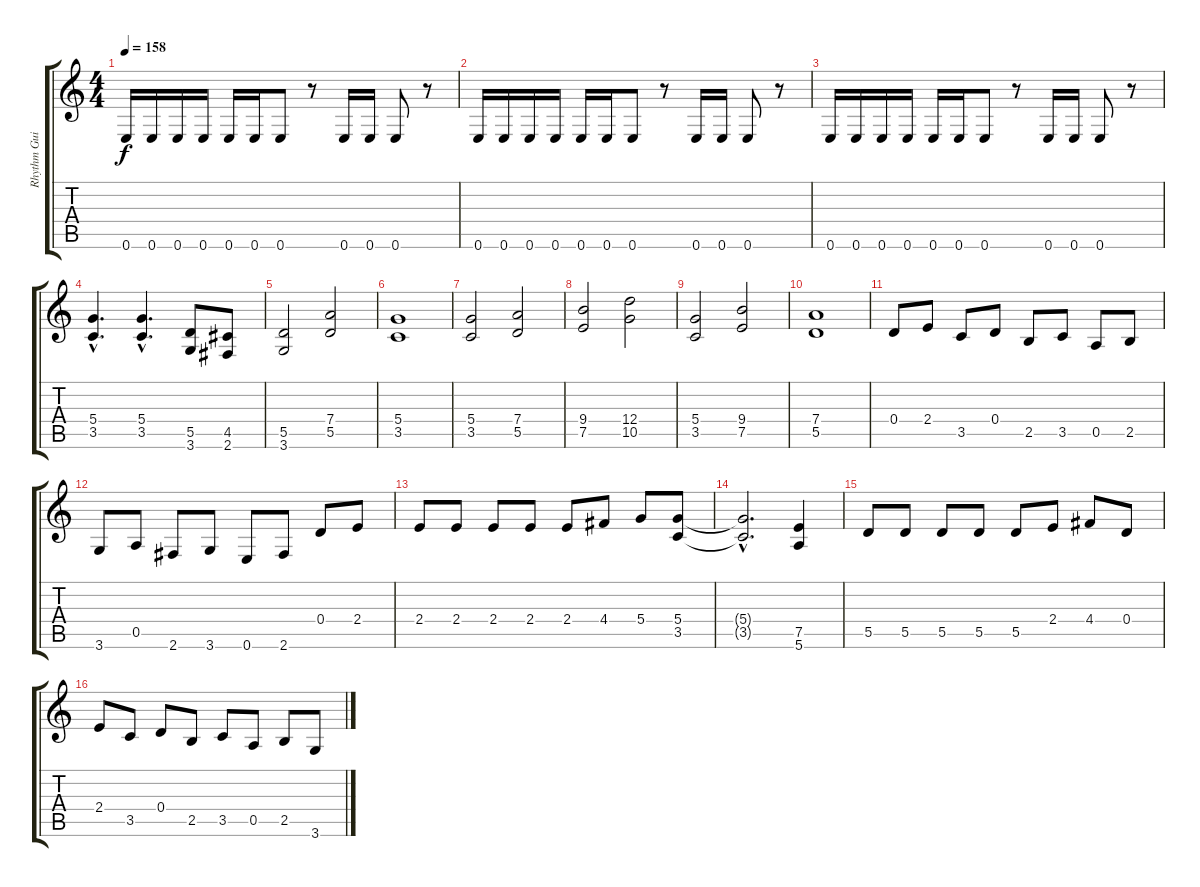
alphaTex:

\track ("Rhythm Guitar" "Rhythm Gui") {instrument distortionguitar}
\staff {score tabs}
\tuning (E4 B3 G3 D3 A2 E2) {hide}
\ts (4 4)
\tempo 158
\clef g2
\ks c
0.6.16{dy f} 0.6.16 0.6.16 0.6.16 0.6.16 0.6.16 0.6.8 r.8 0.6.16 0.6.16 0.6.8 r.8 |
0.6.16 0.6.16 0.6.16 0.6.16 0.6.16 0.6.16 0.6.8 r.8 0.6.16 0.6.16 0.6.8 r.8 |
0.6.16 0.6.16 0.6.16 0.6.16 0.6.16 0.6.16 0.6.8 r.8 0.6.16 0.6.16 0.6.8 r.8 |
(5.4{hac} 3.5{hac}).4{d} (5.4{hac} 3.5{hac}).4{d} (5.5 3.6).8 (4.5 2.6).8 |
(5.5 3.6).2 (7.4 5.5).2 |
(5.4 3.5).1 |
(5.4 3.5).2 (7.4 5.5).2 |
(9.4 7.5).2 (12.4 10.5).2 |
(5.4 3.5).2 (9.4 7.5).2 |
(7.4 5.5).1 |
0.4.8 2.4.8 3.5.8 0.4.8 2.5.8 3.5.8 0.5.8 2.5.8 |
3.6.8 0.5.8 2.6.8 3.6.8 0.6.8 2.6.8 0.4.8 2.4.8 |
2.4.8 2.4.8 2.4.8 2.4.8 2.4.8 4.4.8 5.4.8 (5.4 3.5).8 |
(5.4{hac t} 3.5{hac t}).2{d} (7.5 5.6).4 |
5.5.8 5.5.8 5.5.8 5.5.8 5.5.8 2.4.8 4.4.8 0.4.8 |
2.4.8 3.5.8 0.4.8 2.5.8 3.5.8 0.5.8 2.5.8 3.6.8
